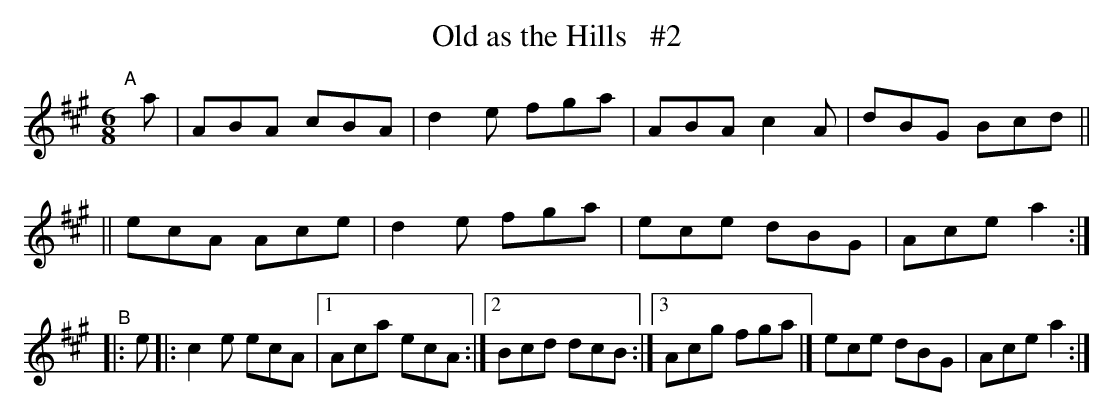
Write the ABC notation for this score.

X:1
T: Old as the Hills   #2
M: 6/8
L: 1/8
K: A
"^A"[|] a \
 | ABA cBA | d2e fga | ABA c2A | dBG Bcd ||
|| ecA Ace | d2e fga | ece dBG | Ace a2 :|
"^B"|: e \
|: c2e ecA |[1 Aca ecA :|[2 Bcd dcB :|\
[3 Acg fga |] ece dBG | Ace a2 :|
